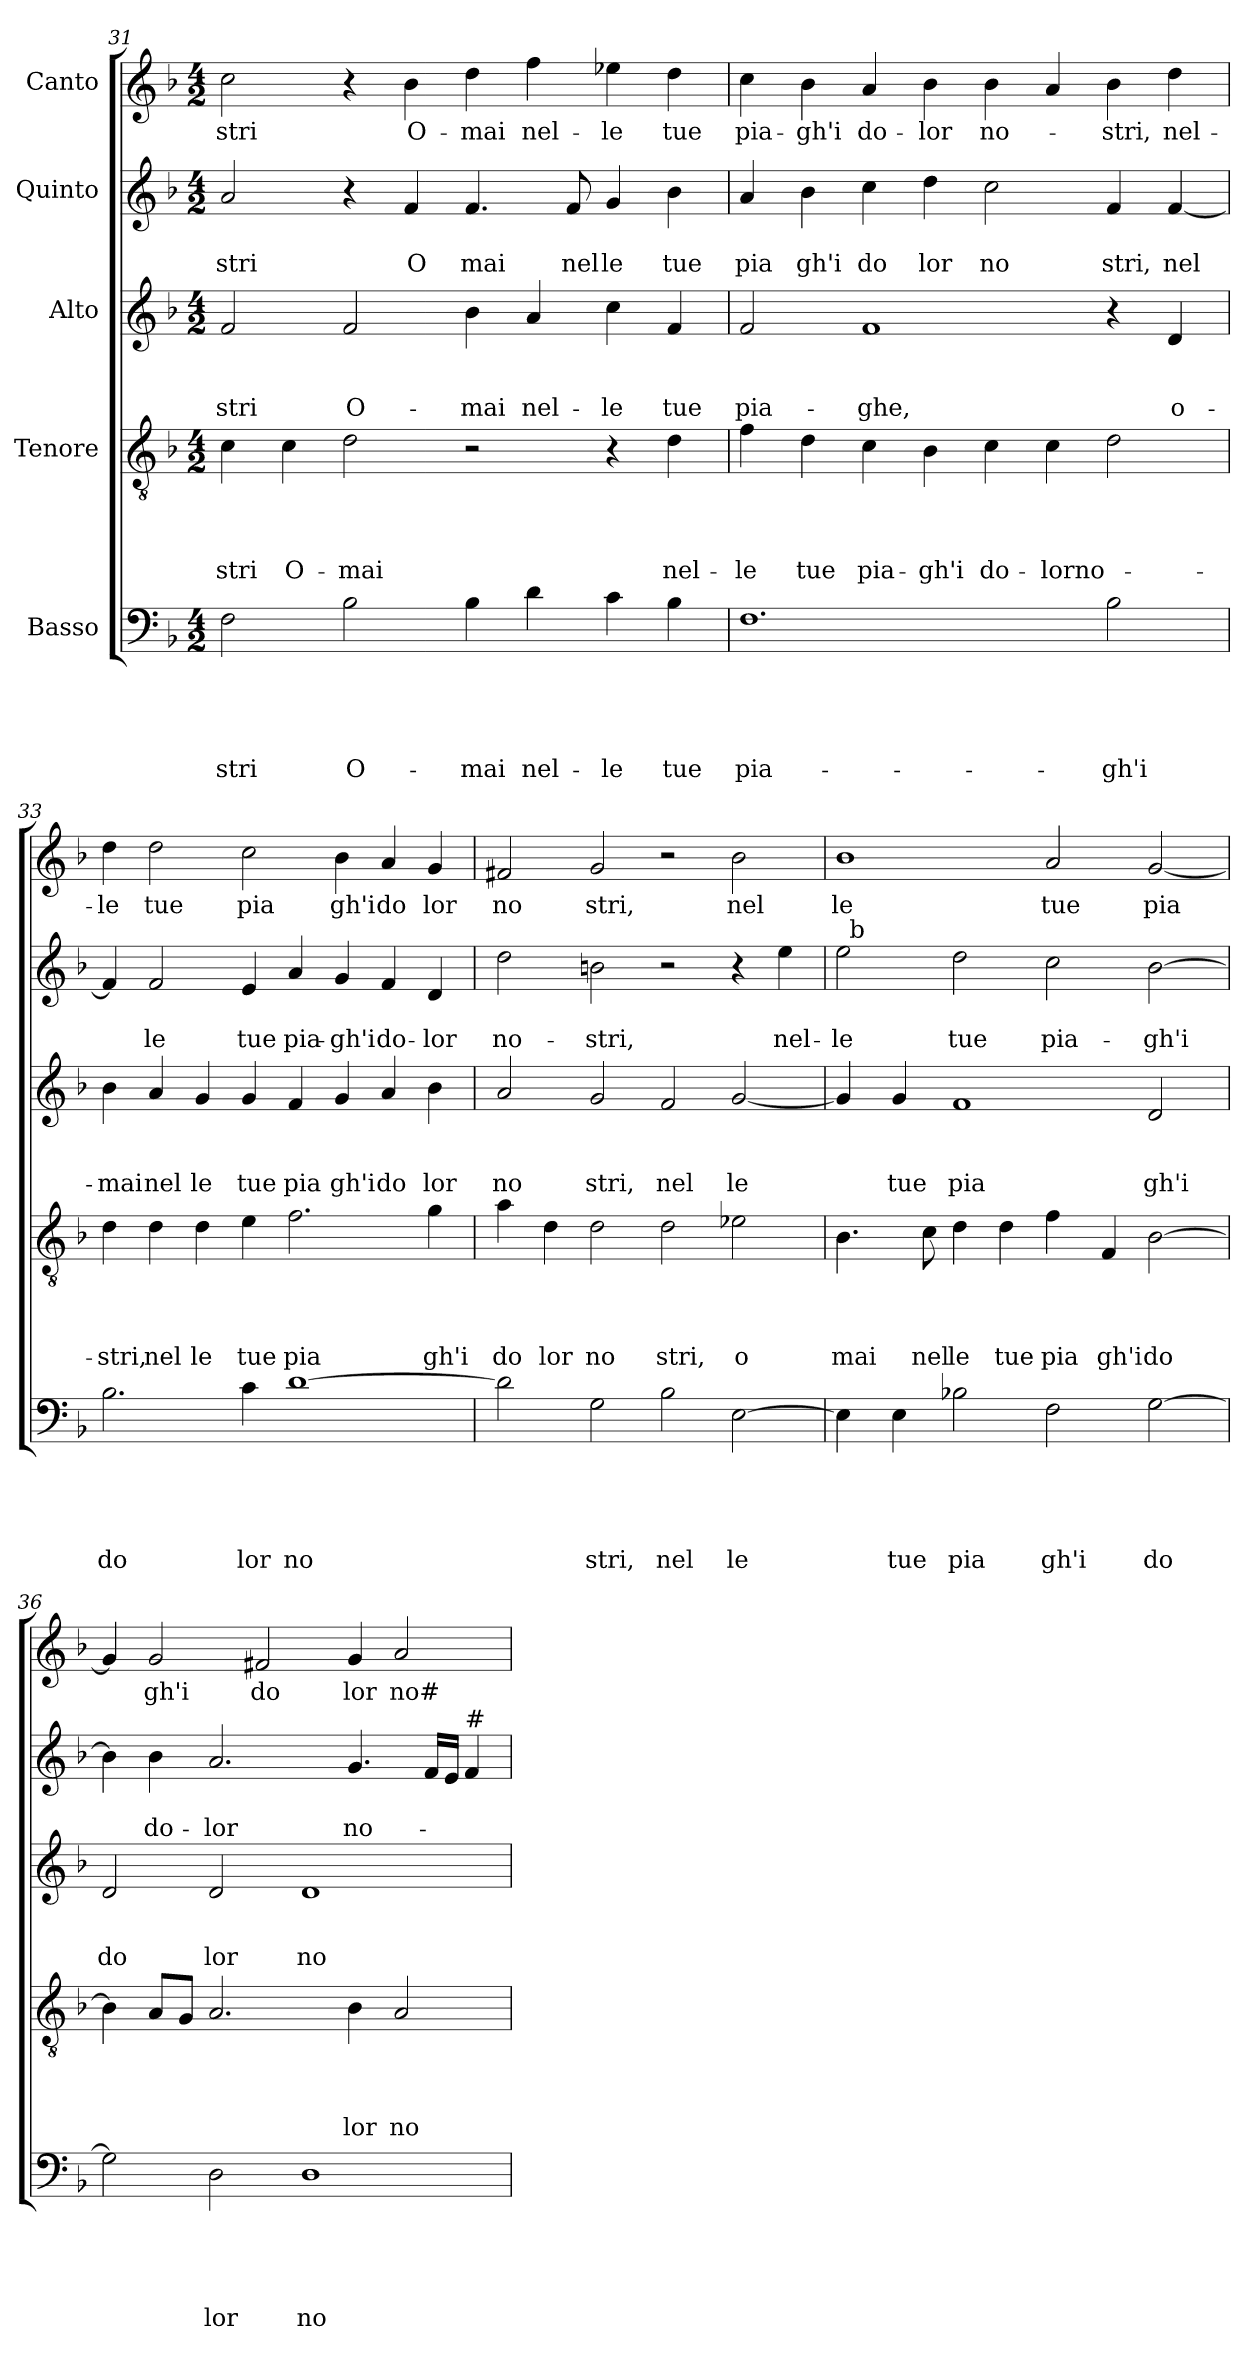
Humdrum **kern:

**kern	**text	**text	**text	**text	**text	**kern	**text	**text	**text	**text	**kern	**text	**text	**text	**kern	**text	**text	**kern	**text
*part5	*part5	*part5	*part5	*part5	*part5	*part4	*part4	*part4	*part4	*part4	*part3	*part3	*part3	*part3	*part2	*part2	*part2	*part1	*part1
*staff5	*staff5	*staff5	*staff5	*staff5	*staff5	*staff4	*staff4	*staff4	*staff4	*staff4	*staff3	*staff3	*staff3	*staff3	*staff2	*staff2	*staff2	*staff1	*staff1
*I"Basso	*	*	*	*	*	*I"Tenore	*	*	*	*	*I"Alto	*	*	*	*I"Quinto	*	*	*I"Canto	*
*clefF4	*	*	*	*	*	*clefGv2	*	*	*	*	*clefG2	*	*	*	*clefG2	*	*	*clefG2	*
*k[b-]	*	*	*	*	*	*k[b-]	*	*	*	*	*k[b-]	*	*	*	*k[b-]	*	*	*k[b-]	*
*F:	*	*	*	*	*	*F:	*	*	*	*	*F:	*	*	*	*F:	*	*	*F:	*
*M4/2	*	*	*	*	*	*M4/2	*	*	*	*	*M4/2	*	*	*	*M4/2	*	*	*M4/2	*
=31	=31	=31	=31	=31	=31	=31	=31	=31	=31	=31	=31	=31	=31	=31	=31	=31	=31	=31	=31
!	!	!	!	!	!LO:LY:b	!	!	!	!	!LO:LY:b	!	!	!	!LO:LY:b	!	!	!LO:LY:b	!	!LO:LY:b
2F\	.	.	.	.	-stri	4c\	.	.	.	-stri	2f/	.	.	-stri	2a/	.	stri	2cc\	-stri
!	!	!	!	!	!	!	!	!	!	!LO:LY:b	!	!	!	!	!	!	!	!	!
.	.	.	.	.	.	4c\	.	.	.	O-	.	.	.	.	.	.	.	.	.
!	!	!	!	!	!LO:LY:b	!	!	!	!	!LO:LY:b	!	!	!	!LO:LY:b	!	!	!	!	!
2B-\	.	.	.	.	O-	2d\	.	.	.	-mai	2f/	.	.	O-	4r	.	.	4r	.
!	!	!	!	!	!	!	!	!	!	!	!	!	!	!	!	!	!LO:LY:b	!	!LO:LY:b
.	.	.	.	.	.	.	.	.	.	.	.	.	.	.	4f/	.	O	4b-\	O-
!	!	!	!	!	!LO:LY:b	!	!	!	!	!	!	!	!	!LO:LY:b	!	!	!LO:LY:b	!	!LO:LY:b
4B-\	.	.	.	.	-mai	2r	.	.	.	.	4b-\	.	.	-mai	4.f/	.	mai	4dd\	-mai
!	!	!	!	!	!LO:LY:b	!	!	!	!	!	!	!	!	!LO:LY:b	!	!	!	!	!LO:LY:b
4d\	.	.	.	.	nel-	.	.	.	.	.	4a/	.	.	nel-	.	.	.	4ff\	nel-
!	!	!	!	!	!	!	!	!	!	!	!	!	!	!	!	!	!LO:LY:b	!	!
.	.	.	.	.	.	.	.	.	.	.	.	.	.	.	8f/	.	nel	.	.
!	!	!	!	!	!LO:LY:b	!	!	!	!	!	!	!	!	!LO:LY:b	!	!	!LO:LY:b	!	!LO:LY:b
4c\	.	.	.	.	-le	4r	.	.	.	.	4cc\	.	.	-le	4g/	.	le	4ee-X\	-le
!	!	!	!	!	!LO:LY:b	!	!	!	!	!LO:LY:b	!	!	!	!LO:LY:b	!	!	!LO:LY:b	!	!LO:LY:b
4B-\	.	.	.	.	tue	4d\	.	.	.	nel-	4f/	.	.	tue	4b-\	.	tue	4dd\	tue
=32	=32	=32	=32	=32	=32	=32	=32	=32	=32	=32	=32	=32	=32	=32	=32	=32	=32	=32	=32
!	!	!	!	!	!LO:LY:b	!	!	!	!	!LO:LY:b	!	!	!	!LO:LY:b	!	!	!LO:LY:b	!	!LO:LY:b
1.F	.	.	.	.	pia-	4f\	.	.	.	-le	2f/	.	.	pia-	4a/	.	pia	4cc\	pia-
!	!	!	!	!	!	!	!	!	!	!LO:LY:b	!	!	!	!	!	!	!LO:LY:b	!	!LO:LY:b
.	.	.	.	.	.	4d\	.	.	.	tue	.	.	.	.	4b-\	.	gh'i	4b-\	-gh'i
!	!	!	!	!	!	!	!	!	!	!LO:LY:b	!	!	!	!LO:LY:b	!	!	!LO:LY:b	!	!LO:LY:b
.	.	.	.	.	.	4c\	.	.	.	pia-	1f	.	.	-ghe,	4cc\	.	do	4a/	do-
!	!	!	!	!	!	!	!	!	!	!LO:LY:b	!	!	!	!	!	!	!LO:LY:b	!	!LO:LY:b
.	.	.	.	.	.	4B-\	.	.	.	-gh'i	.	.	.	.	4dd\	.	lor	4b-\	-lor
!	!	!	!	!	!	!	!	!	!	!LO:LY:b	!	!	!	!	!	!	!LO:LY:b	!	!LO:LY:b
.	.	.	.	.	.	4c\	.	.	.	do-	.	.	.	.	2cc\	.	no	4b-\	no-
!	!	!	!	!	!	!	!	!	!	!LO:LY:b	!	!	!	!	!	!	!	!	!
.	.	.	.	.	.	4c\	.	.	.	-lorno-	.	.	.	.	.	.	.	4a/	.
!	!	!	!	!	!LO:LY:b	!	!	!	!	!	!	!	!	!	!	!	!LO:LY:b	!	!LO:LY:b
2B-\	.	.	.	.	-gh'i	2d\	.	.	.	.	4r	.	.	.	4f/	.	stri,	4b-\	-stri,
!	!	!	!	!	!	!	!	!	!	!	!	!	!	!LO:LY:b	!	!	!LO:LY:b	!	!LO:LY:b
.	.	.	.	.	.	.	.	.	.	.	4d/	.	.	o-	[<4f/	.	nel	4dd\	nel-
!!LO:LB:g=z
=33	=33	=33	=33	=33	=33	=33	=33	=33	=33	=33	=33	=33	=33	=33	=33	=33	=33	=33	=33
!	!	!	!	!	!LO:LY:b	!	!	!	!	!LO:LY:b	!	!	!	!LO:LY:b	!	!	!	!	!LO:LY:b
2.B-\	.	.	.	.	do	4d\	.	.	.	-stri,	4b-\	.	.	-mai	4f/]	.	.	4dd\	-le
!	!	!	!	!	!	!	!	!	!	!LO:LY:b	!	!	!	!LO:LY:b	!	!	!LO:LY:b	!	!LO:LY:b
.	.	.	.	.	.	4d\	.	.	.	nel	4a/	.	.	nel	2f/	.	le	2dd\	tue
!	!	!	!	!	!	!	!	!	!	!LO:LY:b	!	!	!	!LO:LY:b	!	!	!	!	!
.	.	.	.	.	.	4d\	.	.	.	le	4g/	.	.	le	.	.	.	.	.
!	!	!	!	!	!LO:LY:b	!	!	!	!	!LO:LY:b	!	!	!	!LO:LY:b	!	!	!LO:LY:b	!	!LO:LY:b
4c\	.	.	.	.	lor	4e\	.	.	.	tue	4g/	.	.	tue	4e/	.	tue	2cc\	pia
!	!	!	!	!	!LO:LY:b	!	!	!	!	!LO:LY:b	!	!	!	!LO:LY:b	!	!	!LO:LY:b	!	!
[>1d	.	.	.	.	no	2.f\	.	.	.	pia	4f/	.	.	pia	4a/	.	pia-	.	.
!	!	!	!	!	!	!	!	!	!	!	!	!	!	!LO:LY:b	!	!	!LO:LY:b	!	!LO:LY:b
.	.	.	.	.	.	.	.	.	.	.	4g/	.	.	gh'i	4g/	.	-gh'i	4b-\	gh'i
!	!	!	!	!	!	!	!	!	!	!	!	!	!	!LO:LY:b	!	!	!LO:LY:b	!	!LO:LY:b
.	.	.	.	.	.	.	.	.	.	.	4a/	.	.	do	4f/	.	do-	4a/	do
!	!	!	!	!	!	!	!	!	!	!LO:LY:b	!	!	!	!LO:LY:b	!	!	!LO:LY:b	!	!LO:LY:b
.	.	.	.	.	.	4g\	.	.	.	gh'i	4b-\	.	.	lor	4d/	.	-lor	4g/	lor
=34	=34	=34	=34	=34	=34	=34	=34	=34	=34	=34	=34	=34	=34	=34	=34	=34	=34	=34	=34
!	!	!	!	!	!	!	!	!	!	!LO:LY:b	!	!	!	!LO:LY:b	!	!	!LO:LY:b	!	!LO:LY:b
2d\]	.	.	.	.	.	4a\	.	.	.	do	2a/	.	.	no	2dd\	.	no-	2f#X/	no
!	!	!	!	!	!	!	!	!	!	!LO:LY:b	!	!	!	!	!	!	!	!	!
.	.	.	.	.	.	4d\	.	.	.	lor	.	.	.	.	.	.	.	.	.
!	!	!	!	!	!LO:LY:b	!	!	!	!	!LO:LY:b	!	!	!	!LO:LY:b	!	!	!LO:LY:b	!	!LO:LY:b
2G\	.	.	.	.	stri,	2d\	.	.	.	no	2g/	.	.	stri,	2bn\	.	-stri,	2g/	stri,
!	!	!	!	!	!LO:LY:b	!	!	!	!	!LO:LY:b	!	!	!	!LO:LY:b	!	!	!	!	!
2B-\	.	.	.	.	nel	2d\	.	.	.	stri,	2f/	.	.	nel	2r	.	.	2r	.
!	!	!	!	!	!LO:LY:b	!	!	!	!	!LO:LY:b	!	!	!	!LO:LY:b	!	!	!	!	!LO:LY:b
[>2E\	.	.	.	.	le	2e-X\	.	.	.	o	[<2g/	.	.	le	4r	.	.	2b-\	nel
!	!	!	!	!	!	!	!	!	!	!	!	!	!	!	!	!	!LO:LY:b	!	!
.	.	.	.	.	.	.	.	.	.	.	.	.	.	.	4ee\	.	nel-	.	.
=35	=35	=35	=35	=35	=35	=35	=35	=35	=35	=35	=35	=35	=35	=35	=35	=35	=35	=35	=35
!	!	!	!	!	!	!	!	!	!	!LO:LY:b	!	!	!	!	!	!	!LO:LY:b	!	!LO:LY:b
*	*	*	*	*	*	*	*	*	*	*	*	*	*	*	*^	*	*	*	*
4E\]	.	.	.	.	.	4.B-\	.	.	.	mai	4g/]	.	.	.	2ee\	32ryy	.	-le	1b-	le
!	!	!	!	!	!	!	!	!	!	!	!	!	!	!	!	!LO:TX:a:t=b	!	!	!	!
.	.	.	.	.	.	.	.	.	.	.	.	.	.	.	.	1ryy	.	.	.	.
!	!	!	!	!	!LO:LY:b	!	!	!	!	!	!	!	!	!LO:LY:b	!	!	!	!	!	!
4E\	.	.	.	.	tue	.	.	.	.	.	4g/	.	.	tue	.	.	.	.	.	.
!	!	!	!	!	!	!	!	!	!	!LO:LY:b	!	!	!	!	!	!	!	!	!	!
.	.	.	.	.	.	8c\	.	.	.	nel	.	.	.	.	.	.	.	.	.	.
!	!	!	!	!	!LO:LY:b	!	!	!	!	!LO:LY:b	!	!	!	!LO:LY:b	!	!	!	!LO:LY:b	!	!
2B-X\	.	.	.	.	pia	4d\	.	.	.	le	1f	.	.	pia	2dd\	.	.	tue	.	.
!	!	!	!	!	!	!	!	!	!	!LO:LY:b	!	!	!	!	!	!	!	!	!	!
.	.	.	.	.	.	4d\	.	.	.	tue	.	.	.	.	.	.	.	.	.	.
!	!	!	!	!	!LO:LY:b	!	!	!	!	!LO:LY:b	!	!	!	!	!	!	!	!LO:LY:b	!	!LO:LY:b
2F\	.	.	.	.	gh'i	4f\	.	.	.	pia	.	.	.	.	2cc\	.	.	pia-	2a/	tue
.	.	.	.	.	.	.	.	.	.	.	.	.	.	.	.	2ryy	.	.	.	.
!	!	!	!	!	!	!	!	!	!	!LO:LY:b	!	!	!	!	!	!	!	!	!	!
.	.	.	.	.	.	4F/	.	.	.	gh'i	.	.	.	.	.	.	.	.	.	.
!	!	!	!	!	!LO:LY:b	!	!	!	!	!LO:LY:b	!	!	!	!LO:LY:b	!	!	!	!LO:LY:b	!	!LO:LY:b
[>2G\	.	.	.	.	do	[>2B-\	.	.	.	do	2d/	.	.	gh'i	[>2b-\	.	.	-gh'i	[<2g/	pia
.	.	.	.	.	.	.	.	.	.	.	.	.	.	.	.	4...ryy	.	.	.	.
=36	=36	=36	=36	=36	=36	=36	=36	=36	=36	=36	=36	=36	=36	=36	=36	=36	=36	=36	=36	=36
!	!	!	!	!	!	!	!	!	!	!	!	!	!	!LO:LY:b	!	!	!	!	!	!
*	*	*	*	*	*	*	*	*	*	*	*	*	*	*	*v	*v	*	*	*	*
2G\]	.	.	.	.	.	4B-\]	.	.	.	.	2d/	.	.	do	4b-\]	.	.	4g/]	.
!	!	!	!	!	!	!	!	!	!	!	!	!	!	!	!	!	!LO:LY:b	!	!LO:LY:b
.	.	.	.	.	.	8A/L	.	.	.	.	.	.	.	.	4b-\	.	do-	2g/	gh'i
.	.	.	.	.	.	8G/J	.	.	.	.	.	.	.	.	.	.	.	.	.
!	!	!	!	!	!LO:LY:b	!	!	!	!	!	!	!	!	!LO:LY:b	!	!	!LO:LY:b	!	!
2D\	.	.	.	.	lor	2.A/	.	.	.	.	2d/	.	.	lor	2.a/	.	-lor	.	.
!	!	!	!	!	!	!	!	!	!	!	!	!	!	!	!	!	!	!	!LO:LY:b
.	.	.	.	.	.	.	.	.	.	.	.	.	.	.	.	.	.	2f#X/	do
!	!	!	!	!	!LO:LY:b	!	!	!	!	!	!	!	!	!LO:LY:b	!	!	!	!	!
1D	.	.	.	.	no	.	.	.	.	.	1d	.	.	no	.	.	.	.	.
!	!	!	!	!	!	!	!	!	!	!LO:LY:b	!	!	!	!	!	!	!LO:LY:b	!	!LO:LY:b
.	.	.	.	.	.	4B-\	.	.	.	lor	.	.	.	.	4.g/	.	no-	4g/	lor
!	!	!	!	!	!	!	!	!	!	!LO:LY:b	!	!	!	!	!	!	!	!	!LO:LY:b
.	.	.	.	.	.	2A/	.	.	.	no	.	.	.	.	.	.	.	2a/	no#
.	.	.	.	.	.	.	.	.	.	.	.	.	.	.	16f/LL	.	.	.	.
.	.	.	.	.	.	.	.	.	.	.	.	.	.	.	16e/JJ	.	.	.	.
!	!	!	!	!	!	!	!	!	!	!	!	!	!	!	!LO:TX:a:t=#	!	!	!	!
.	.	.	.	.	.	.	.	.	.	.	.	.	.	.	4f/	.	.	.	.
=	=	=	=	=	=	=	=	=	=	=	=	=	=	=	=	=	=	=	=
*-	*-	*-	*-	*-	*-	*-	*-	*-	*-	*-	*-	*-	*-	*-	*-	*-	*-	*-	*-
